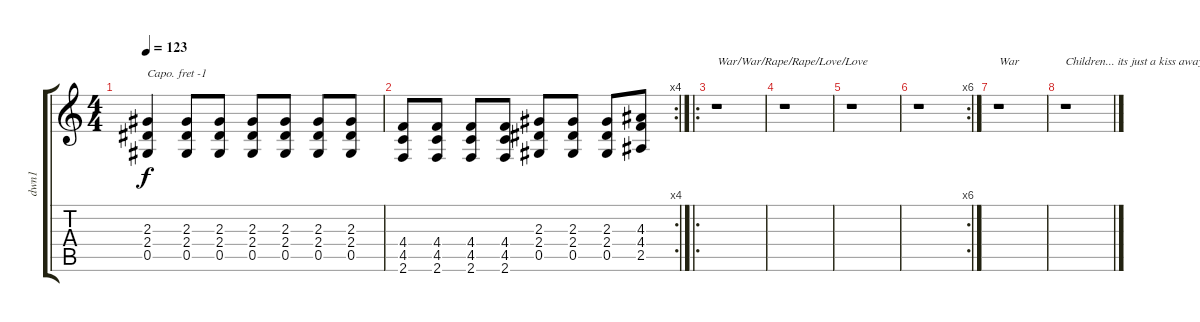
\track ("dwn1" "dwn1") {instrument distortionguitar}
\staff {score tabs}
\capo -1
\tuning (E4 B3 G3 D3 A2 E2) {hide}
\ts (4 4)
\tempo 123
\clef g2
\ks c
(2.3 2.4 0.5).4{dy f} (2.3 2.4 0.5).8 (2.3 2.4 0.5).8 (2.3 2.4 0.5).8 (2.3 2.4 0.5).8 (2.3 2.4 0.5).8 (2.3 2.4 0.5).8 |
\rc 4
(4.4 4.5 2.6).8 (4.4 4.5 2.6).8 (4.4 4.5 2.6).8 (4.4 4.5 2.6).8 (2.3 2.4 0.5).8 (2.3 2.4 0.5).8 (2.3 2.4 0.5).8 (4.3 4.4 2.5).8 |
\ro
r.1{txt "War/War/Rape/Rape/Love/Love"} |
r.1 |
r.1 |
\rc 6
r.1 |
r.1{txt "War"} |
r.1{txt "Children... its just a kiss away, kiss away, kiss away"}
